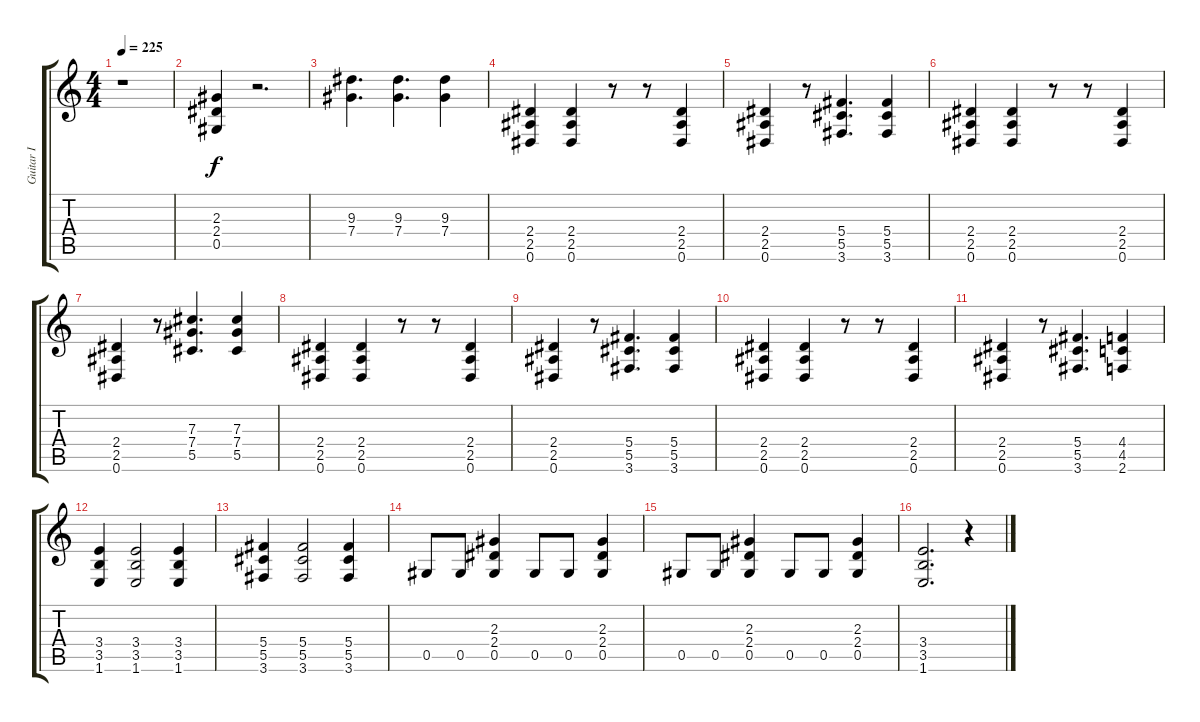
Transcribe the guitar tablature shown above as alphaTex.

\track ("Guitar I" "Guitar I") {instrument overdrivenguitar}
\staff {score tabs}
\tuning (Eb4 Bb3 Gb3 Db3 Ab2 Eb2) {hide}
\ts (4 4)
\tempo 225
\clef g2
\ks c
r.1{dy ff} |
(2.3 2.4 0.5).4{dy f} r.2{d} |
(9.3 7.4).4{d} (9.3 7.4).4{d} (9.3 7.4).4 |
(2.4 2.5 0.6).4 (2.4 2.5 0.6).4 r.8 r.8 (2.4 2.5 0.6).4 |
(2.4 2.5 0.6).4 r.8 (5.4 5.5 3.6).4{d} (5.4 5.5 3.6).4 |
(2.4 2.5 0.6).4 (2.4 2.5 0.6).4 r.8 r.8 (2.4 2.5 0.6).4 |
(2.4 2.5 0.6).4 r.8 (7.3 7.4 5.5).4{d} (7.3 7.4 5.5).4 |
(2.4 2.5 0.6).4 (2.4 2.5 0.6).4 r.8 r.8 (2.4 2.5 0.6).4 |
(2.4 2.5 0.6).4 r.8 (5.4 5.5 3.6).4{d} (5.4 5.5 3.6).4 |
(2.4 2.5 0.6).4 (2.4 2.5 0.6).4 r.8 r.8 (2.4 2.5 0.6).4 |
(2.4 2.5 0.6).4 r.8 (5.4 5.5 3.6).4{d} (4.4 4.5 2.6).4 |
(3.4 3.5 1.6).4 (3.4 3.5 1.6).2 (3.4 3.5 1.6).4 |
(5.4 5.5 3.6).4 (5.4 5.5 3.6).2 (5.4 5.5 3.6).4 |
0.5.8 0.5.8 (2.3 2.4 0.5).4 0.5.8 0.5.8 (2.3 2.4 0.5).4 |
0.5.8 0.5.8 (2.3 2.4 0.5).4 0.5.8 0.5.8 (2.3 2.4 0.5).4 |
(3.4 3.5 1.6).2{d} r.4
